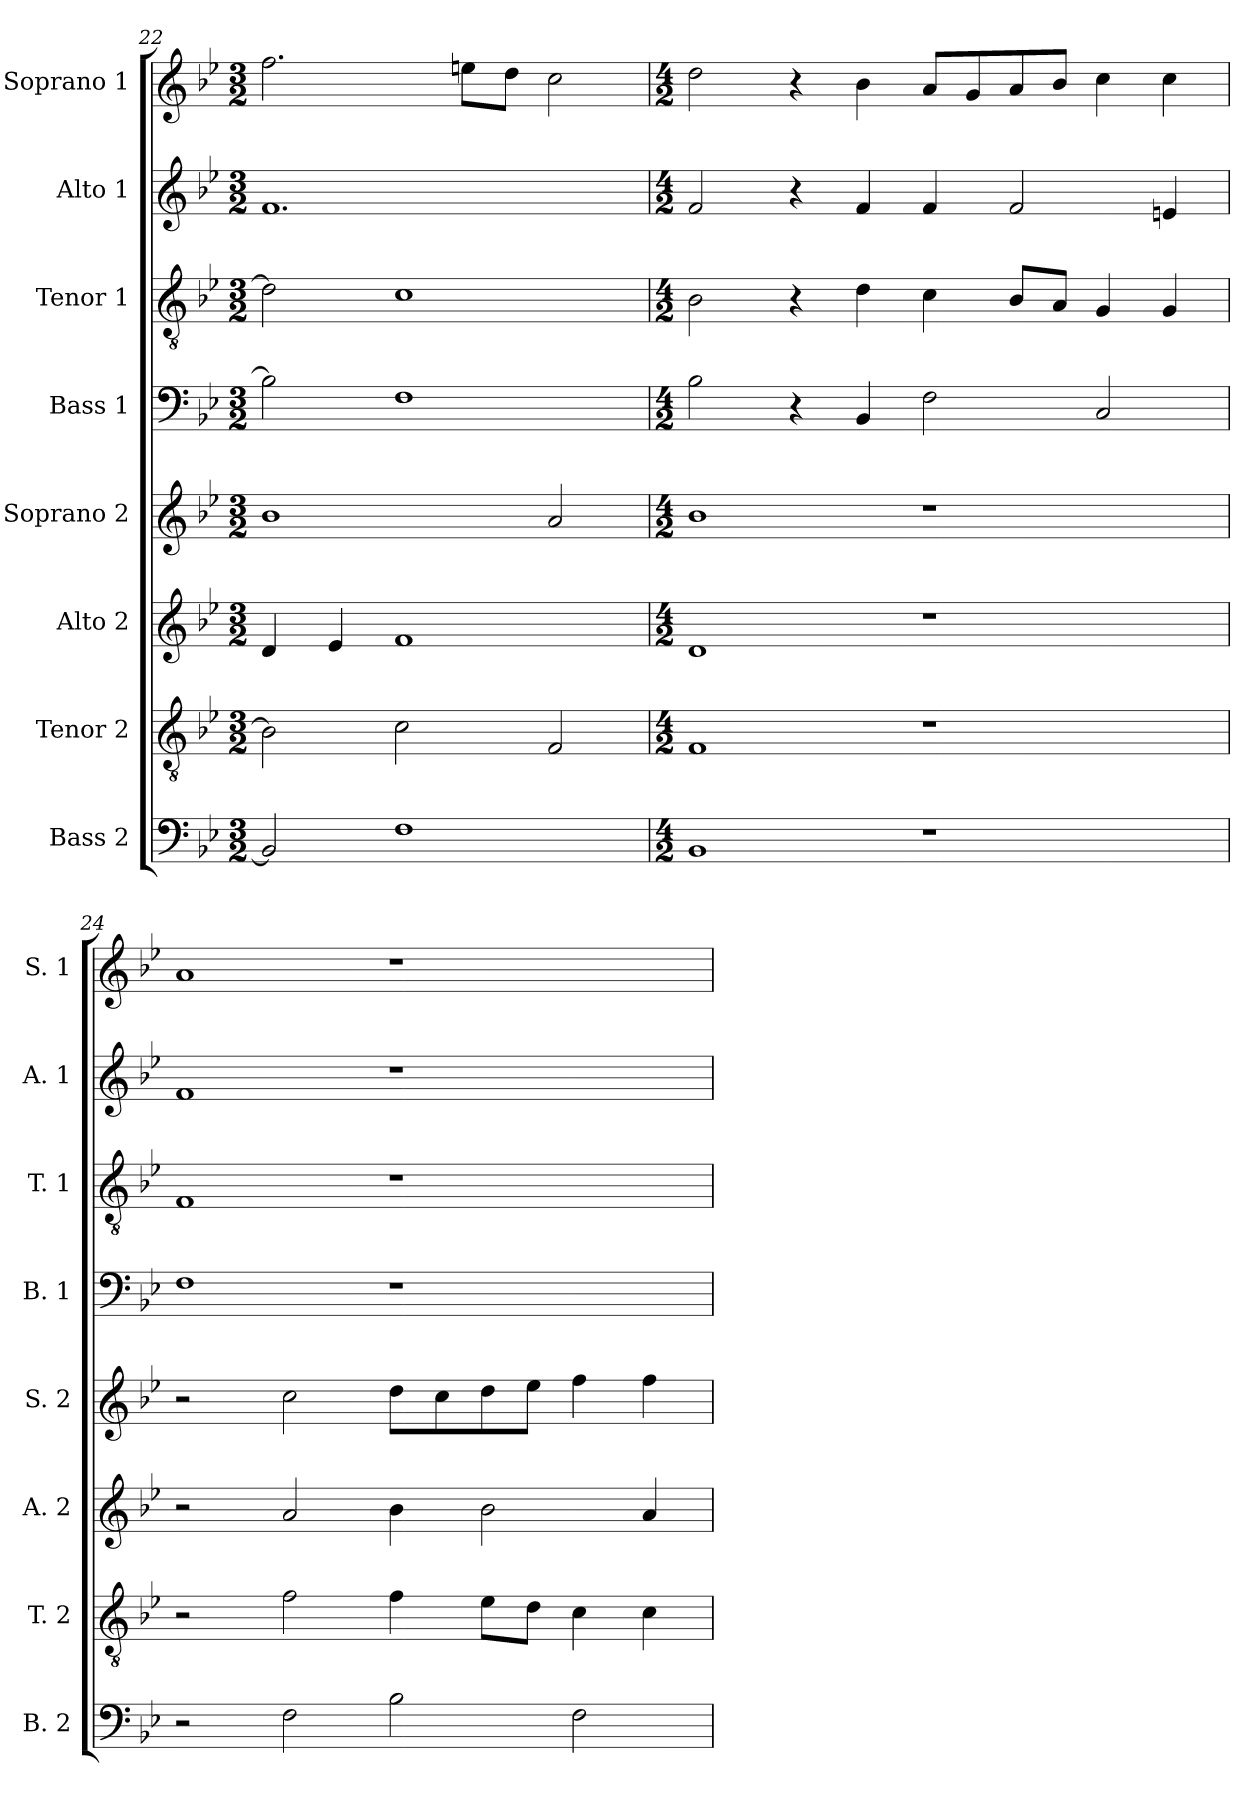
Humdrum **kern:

**kern	**kern	**kern	**kern	**kern	**kern	**kern	**kern
*part8	*part7	*part6	*part5	*part4	*part3	*part2	*part1
*staff8	*staff7	*staff6	*staff5	*staff4	*staff3	*staff2	*staff1
*I"Bass 2	*I"Tenor 2	*I"Alto 2	*I"Soprano 2	*I"Bass 1	*I"Tenor 1	*I"Alto 1	*I"Soprano 1
*I'B. 2	*I'T. 2	*I'A. 2	*I'S. 2	*I'B. 1	*I'T. 1	*I'A. 1	*I'S. 1
*clefF4	*clefGv2	*clefG2	*clefG2	*clefF4	*clefGv2	*clefG2	*clefG2
*k[b-e-]	*k[b-e-]	*k[b-e-]	*k[b-e-]	*k[b-e-]	*k[b-e-]	*k[b-e-]	*k[b-e-]
*M3/2	*M3/2	*M3/2	*M3/2	*M3/2	*M3/2	*M3/2	*M3/2
=22	=22	=22	=22	=22	=22	=22	=22
2BB-/]	2B-\]	4d/	1b-	2B-\]	2d\]	1.f	2.ff\
.	.	4e-/	.	.	.	.	.
1F	2c\	1f	.	1F	1c	.	.
.	.	.	.	.	.	.	8een\L
.	.	.	.	.	.	.	8dd\J
.	2F/	.	2a/	.	.	.	2cc\
!!LO:PB:g=z
=23	=23	=23	=23	=23	=23	=23	=23
*M4/2	*M4/2	*M4/2	*M4/2	*M4/2	*M4/2	*M4/2	*M4/2
1BB-	1F	1d	1b-	2B-\	2B-\	2f/	2dd\
.	.	.	.	4r	4r	4r	4r
.	.	.	.	4BB-/	4d\	4f/	4b-\
1r	1r	1r	1r	2F\	4c\	4f/	8a/L
.	.	.	.	.	.	.	8g/
.	.	.	.	.	8B-/L	2f/	8a/
.	.	.	.	.	8A/J	.	8b-/J
.	.	.	.	2C/	4G/	.	4cc\
.	.	.	.	.	4G/	4en/	4cc\
=24	=24	=24	=24	=24	=24	=24	=24
2r	2r	2r	2r	1F	1F	1f	1a
2F\	2f\	2a/	2cc\	.	.	.	.
2B-\	4f\	4b-\	8dd\L	1r	1r	1r	1r
.	.	.	8cc\	.	.	.	.
.	8e-\L	2b-\	8dd\	.	.	.	.
.	8d\J	.	8ee-\J	.	.	.	.
2F\	4c\	.	4ff\	.	.	.	.
.	4c\	4a/	4ff\	.	.	.	.
=	=	=	=	=	=	=	=
*-	*-	*-	*-	*-	*-	*-	*-
